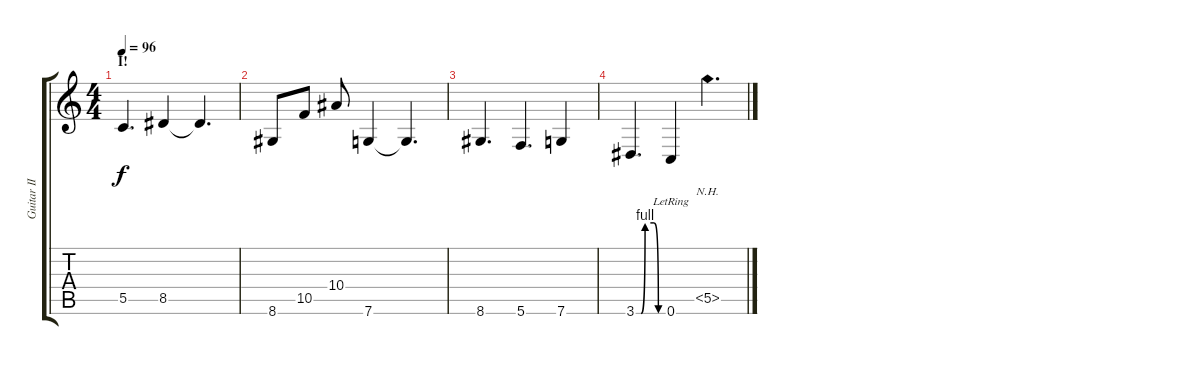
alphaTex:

\track ("Guitar II" "Guitar II") {instrument distortionguitar}
\staff {score tabs}
\tuning (D4 A3 F3 C3 G2 C2) {hide}
\ts (4 4)
\section ("" "I!")
\tempo 96
\clef g2
\ks c
5.5.4{d dy f} 8.5.4 8.5{t}.4{d} |
8.6.8 10.5.8 10.4.8 7.6.4 7.6{t}.4{d} |
8.6.4{d} 5.6.4{d} 7.6.4 |
3.6{be (custom 0 0 11 0 20 4 40 4 50 0 60 0)}.4{d} 0.6{lr}.4 5.5{nh}.4{d}
